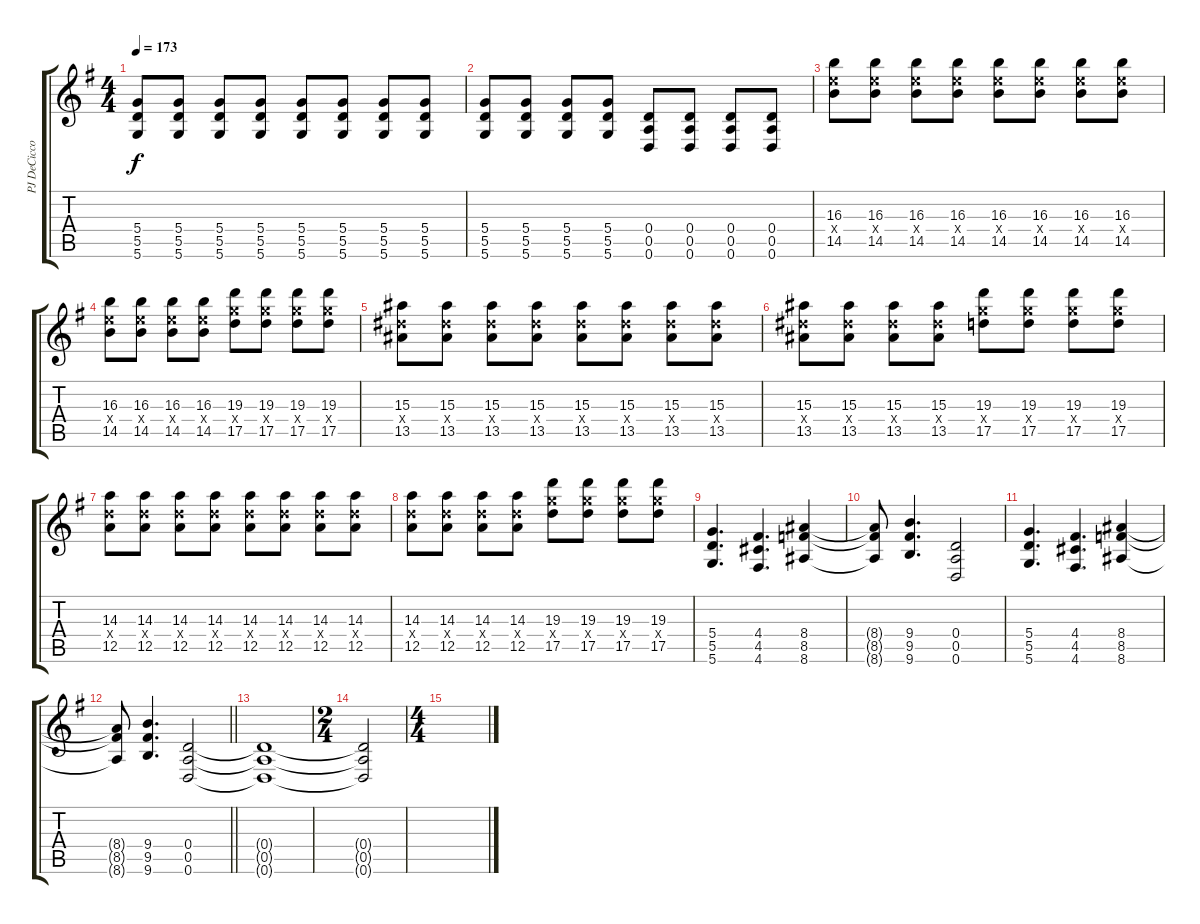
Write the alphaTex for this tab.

\track ("PJ DeCicco" "PJ DeCicco") {instrument distortionguitar}
\staff {score tabs}
\tuning (E4 B3 G3 D3 A2 D2) {hide}
\ts (4 4)
\tempo 173
\clef g2
\ks g
(5.4 5.5 5.6).8{dy f} (5.4 5.5 5.6).8 (5.4 5.5 5.6).8 (5.4 5.5 5.6).8 (5.4 5.5 5.6).8 (5.4 5.5 5.6).8 (5.4 5.5 5.6).8 (5.4 5.5 5.6).8 |
(5.4 5.5 5.6).8 (5.4 5.5 5.6).8 (5.4 5.5 5.6).8 (5.4 5.5 5.6).8 (0.4 0.5 0.6).8 (0.4 0.5 0.6).8 (0.4 0.5 0.6).8 (0.4 0.5 0.6).8 |
(16.3 14.4{x} 14.5).8 (16.3 14.4{x} 14.5).8 (16.3 14.4{x} 14.5).8 (16.3 14.4{x} 14.5).8 (16.3 14.4{x} 14.5).8 (16.3 14.4{x} 14.5).8 (16.3 14.4{x} 14.5).8 (16.3 14.4{x} 14.5).8 |
(16.3 14.4{x} 14.5).8 (16.3 14.4{x} 14.5).8 (16.3 14.4{x} 14.5).8 (16.3 14.4{x} 14.5).8 (19.3 17.4{x} 17.5).8 (19.3 17.4{x} 17.5).8 (19.3 17.4{x} 17.5).8 (19.3 17.4{x} 17.5).8 |
(15.3 13.4{x} 13.5).8 (15.3 13.4{x} 13.5).8 (15.3 13.4{x} 13.5).8 (15.3 13.4{x} 13.5).8 (15.3 13.4{x} 13.5).8 (15.3 13.4{x} 13.5).8 (15.3 13.4{x} 13.5).8 (15.3 13.4{x} 13.5).8 |
(15.3 13.4{x} 13.5).8 (15.3 13.4{x} 13.5).8 (15.3 13.4{x} 13.5).8 (15.3 13.4{x} 13.5).8 (19.3 17.4{x} 17.5).8 (19.3 17.4{x} 17.5).8 (19.3 17.4{x} 17.5).8 (19.3 17.4{x} 17.5).8 |
(14.3 12.4{x} 12.5).8 (14.3 12.4{x} 12.5).8 (14.3 12.4{x} 12.5).8 (14.3 12.4{x} 12.5).8 (14.3 12.4{x} 12.5).8 (14.3 12.4{x} 12.5).8 (14.3 12.4{x} 12.5).8 (14.3 12.4{x} 12.5).8 |
(14.3 12.4{x} 12.5).8 (14.3 12.4{x} 12.5).8 (14.3 12.4{x} 12.5).8 (14.3 12.4{x} 12.5).8 (19.3 17.4{x} 17.5).8 (19.3 17.4{x} 17.5).8 (19.3 17.4{x} 17.5).8 (19.3 17.4{x} 17.5).8 |
(5.4 5.5 5.6).4{d} (4.4 4.5 4.6).4{d} (8.4 8.5 8.6).4 |
(8.4{t} 8.5{t} 8.6{t}).8 (9.4 9.5 9.6).4{d} (0.4 0.5 0.6).2 |
(5.4 5.5 5.6).4{d} (4.4 4.5 4.6).4{d} (8.4 8.5 8.6).4 |
\barLineRight lightlight
(8.4{t} 8.5{t} 8.6{t}).8 (9.4 9.5 9.6).4{d} (0.4 0.5 0.6).2{volume 5} |
(0.4{t} 0.5{t} 0.6{t}).1 |
\ts (2 4)
(0.4{t} 0.5{t} 0.6{t}).2 |
\ts (4 4)
